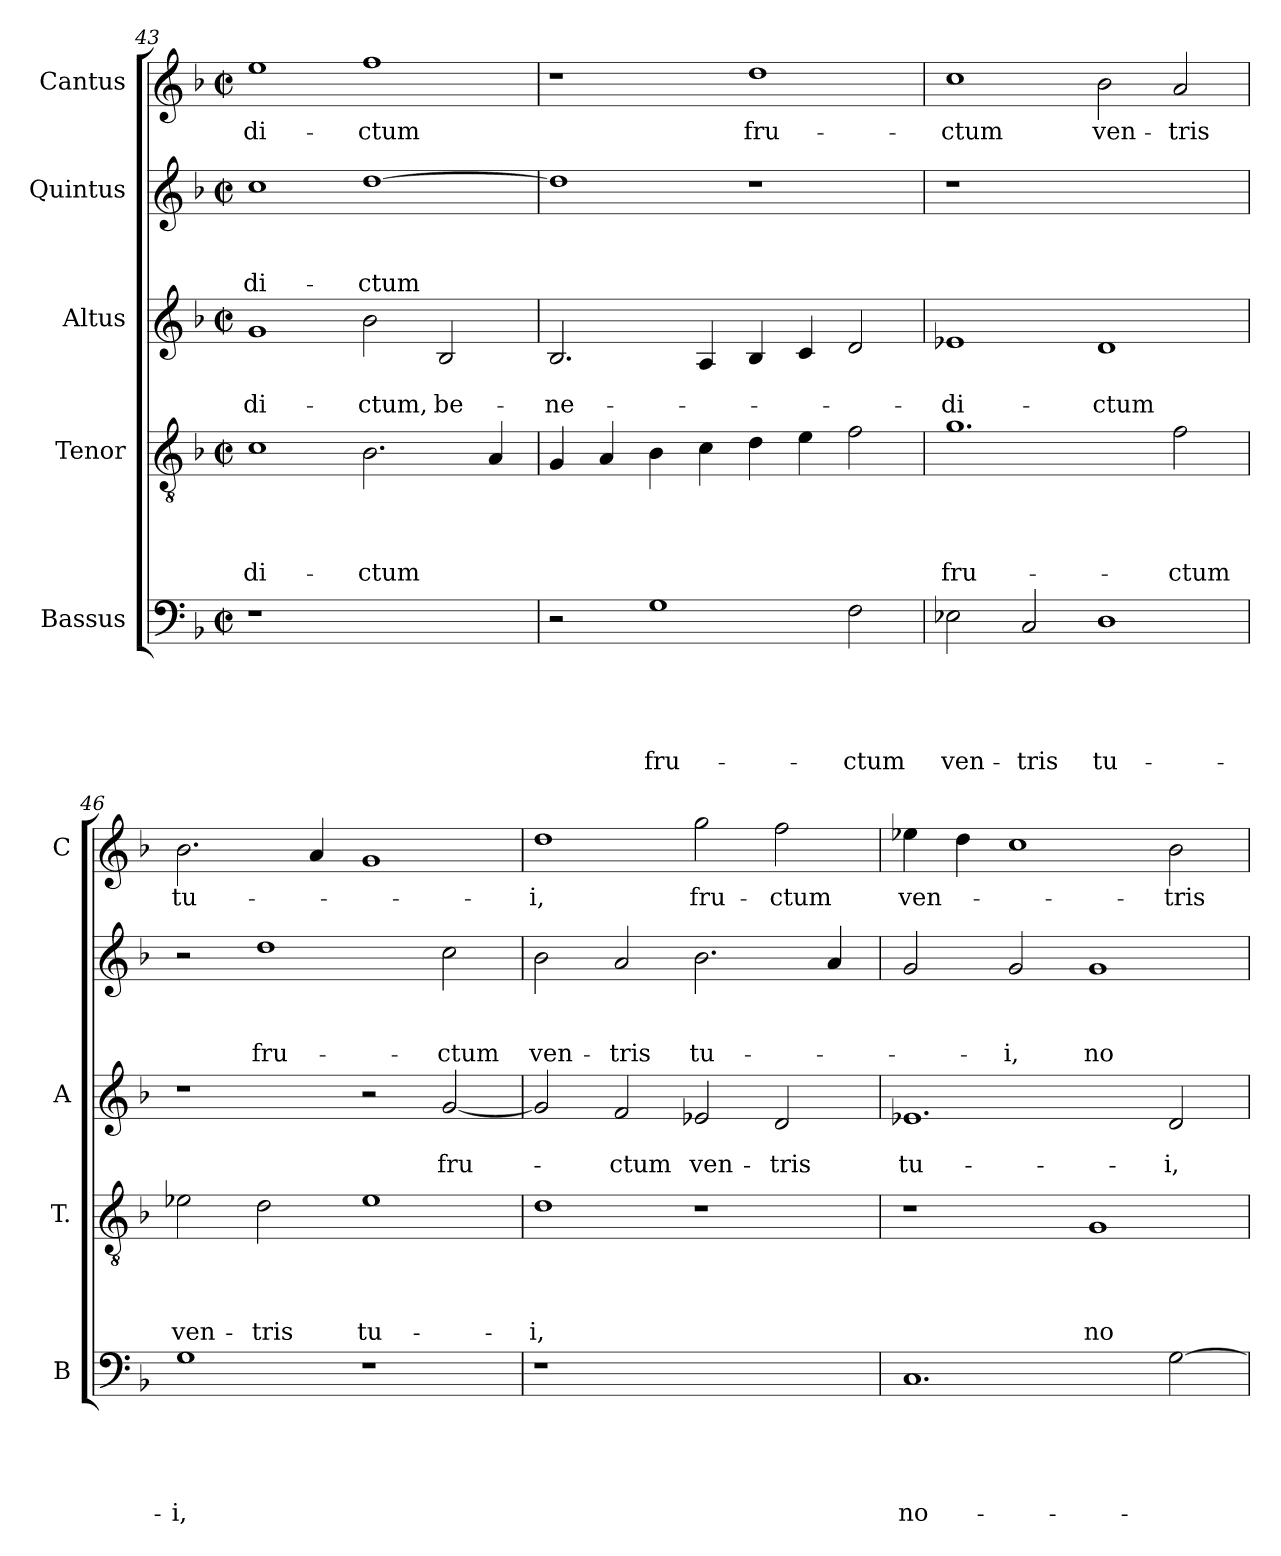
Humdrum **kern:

**kern	**text	**text	**text	**text	**text	**kern	**text	**text	**text	**text	**kern	**text	**text	**kern	**text	**text	**text	**kern	**text
*part5	*part5	*part5	*part5	*part5	*part5	*part4	*part4	*part4	*part4	*part4	*part3	*part3	*part3	*part2	*part2	*part2	*part2	*part1	*part1
*staff5	*staff5	*staff5	*staff5	*staff5	*staff5	*staff4	*staff4	*staff4	*staff4	*staff4	*staff3	*staff3	*staff3	*staff2	*staff2	*staff2	*staff2	*staff1	*staff1
*I"Bassus	*	*	*	*	*	*I"Tenor	*	*	*	*	*I"Altus	*	*	*I"Quintus	*	*	*	*I"Cantus	*
*I'B	*	*	*	*	*	*I'T.	*	*	*	*	*I'A	*	*	*	*	*	*	*I'C	*
*clefF4	*	*	*	*	*	*clefGv2	*	*	*	*	*clefG2	*	*	*clefG2	*	*	*	*clefG2	*
*k[b-]	*	*	*	*	*	*k[b-]	*	*	*	*	*k[b-]	*	*	*k[b-]	*	*	*	*k[b-]	*
*F:	*	*	*	*	*	*F:	*	*	*	*	*F:	*	*	*F:	*	*	*	*F:	*
*M2/2	*	*	*	*	*	*M2/2	*	*	*	*	*M2/2	*	*	*M2/2	*	*	*	*M2/2	*
*met(c|)	*	*	*	*	*	*met(c|)	*	*	*	*	*met(c|)	*	*	*met(c|)	*	*	*	*met(c|)	*
=43	=43	=43	=43	=43	=43	=43	=43	=43	=43	=43	=43	=43	=43	=43	=43	=43	=43	=43	=43
!	!	!	!	!	!	!	!	!	!	!LO:LY:b	!	!	!LO:LY:b	!	!	!	!LO:LY:b	!	!LO:LY:b
1r	.	.	.	.	.	1c	.	.	.	di-	1g	.	di-	1cc	.	.	di-	1ee	di-
!	!	!	!	!	!	!	!	!	!	!LO:LY:b	!	!	!LO:LY:b	!	!	!	!LO:LY:b	!	!LO:LY:b
1ryy	.	.	.	.	.	2.B-\	.	.	.	-ctum	2b-\	.	-ctum,	[1dd	.	.	-ctum	1ff	-ctum
!	!	!	!	!	!	!	!	!	!	!	!	!	!LO:LY:b	!	!	!	!	!	!
.	.	.	.	.	.	.	.	.	.	.	2B-/	.	be-	.	.	.	.	.	.
.	.	.	.	.	.	4A/	.	.	.	.	.	.	.	.	.	.	.	.	.
=44	=44	=44	=44	=44	=44	=44	=44	=44	=44	=44	=44	=44	=44	=44	=44	=44	=44	=44	=44
!	!	!	!	!	!	!	!	!	!	!	!	!	!LO:LY:b	!	!	!	!	!	!
2r	.	.	.	.	.	4G/	.	.	.	.	2.B-/	.	-ne-	1dd]	.	.	.	1r	.
.	.	.	.	.	.	4A/	.	.	.	.	.	.	.	.	.	.	.	.	.
!	!	!	!	!	!LO:LY:b	!	!	!	!	!	!	!	!	!	!	!	!	!	!
1G	.	.	.	.	fru-	4B-\	.	.	.	.	.	.	.	.	.	.	.	.	.
.	.	.	.	.	.	4c\	.	.	.	.	4A/	.	.	.	.	.	.	.	.
!	!	!	!	!	!	!	!	!	!	!	!	!	!	!	!	!	!	!	!LO:LY:b
.	.	.	.	.	.	4d\	.	.	.	.	4B-/	.	.	1r	.	.	.	1dd	fru-
.	.	.	.	.	.	4e\	.	.	.	.	4c/	.	.	.	.	.	.	.	.
!	!	!	!	!	!LO:LY:b	!	!	!	!	!	!	!	!	!	!	!	!	!	!
2F\	.	.	.	.	-ctum	2f\	.	.	.	.	2d/	.	.	.	.	.	.	.	.
=45	=45	=45	=45	=45	=45	=45	=45	=45	=45	=45	=45	=45	=45	=45	=45	=45	=45	=45	=45
!	!	!	!	!	!LO:LY:b	!	!	!	!	!LO:LY:b	!	!	!LO:LY:b	!	!	!	!	!	!LO:LY:b
2E-X\	.	.	.	.	ven-	1.g	.	.	.	fru-	1e-X	.	-di-	1r	.	.	.	1cc	-ctum
!	!	!	!	!	!LO:LY:b	!	!	!	!	!	!	!	!	!	!	!	!	!	!
2C/	.	.	.	.	-tris	.	.	.	.	.	.	.	.	.	.	.	.	.	.
!	!	!	!	!	!LO:LY:b	!	!	!	!	!	!	!	!LO:LY:b	!	!	!	!	!	!LO:LY:b
1D	.	.	.	.	tu-	.	.	.	.	.	1d	.	-ctum	1ryy	.	.	.	2b-\	ven-
!	!	!	!	!	!	!	!	!	!	!LO:LY:b	!	!	!	!	!	!	!	!	!LO:LY:b
.	.	.	.	.	.	2f\	.	.	.	-ctum	.	.	.	.	.	.	.	2a/	-tris
=46	=46	=46	=46	=46	=46	=46	=46	=46	=46	=46	=46	=46	=46	=46	=46	=46	=46	=46	=46
!	!	!	!	!	!LO:LY:b	!	!	!	!	!LO:LY:b	!	!	!	!	!	!	!	!	!LO:LY:b
1G	.	.	.	.	-i,	2e-X\	.	.	.	ven-	1r	.	.	2r	.	.	.	2.b-\	tu-
!	!	!	!	!	!	!	!	!	!	!LO:LY:b	!	!	!	!	!	!	!LO:LY:b	!	!
.	.	.	.	.	.	2d\	.	.	.	-tris	.	.	.	1dd	.	.	fru-	.	.
.	.	.	.	.	.	.	.	.	.	.	.	.	.	.	.	.	.	4a/	.
!	!	!	!	!	!	!	!	!	!	!LO:LY:b	!	!	!	!	!	!	!	!	!
1r	.	.	.	.	.	1e-	.	.	.	tu-	2r	.	.	.	.	.	.	1g	.
!	!	!	!	!	!	!	!	!	!	!	!	!	!LO:LY:b	!	!	!	!LO:LY:b	!	!
.	.	.	.	.	.	.	.	.	.	.	[2g/	.	fru-	2cc\	.	.	-ctum	.	.
=47	=47	=47	=47	=47	=47	=47	=47	=47	=47	=47	=47	=47	=47	=47	=47	=47	=47	=47	=47
!	!	!	!	!	!	!	!	!	!	!LO:LY:b	!	!	!	!	!	!	!LO:LY:b	!	!LO:LY:b
1r	.	.	.	.	.	1d	.	.	.	-i,	2g/]	.	.	2b-\	.	.	ven-	1dd	-i,
!	!	!	!	!	!	!	!	!	!	!	!	!	!LO:LY:b	!	!	!	!LO:LY:b	!	!
.	.	.	.	.	.	.	.	.	.	.	2f/	.	-ctum	2a/	.	.	-tris	.	.
!	!	!	!	!	!	!	!	!	!	!	!	!	!LO:LY:b	!	!	!	!LO:LY:b	!	!LO:LY:b
1ryy	.	.	.	.	.	1r	.	.	.	.	2e-X/	.	ven-	2.b-\	.	.	tu-	2gg\	fru-
!	!	!	!	!	!	!	!	!	!	!	!	!	!LO:LY:b	!	!	!	!	!	!LO:LY:b
.	.	.	.	.	.	.	.	.	.	.	2d/	.	-tris	.	.	.	.	2ff\	-ctum
.	.	.	.	.	.	.	.	.	.	.	.	.	.	4a/	.	.	.	.	.
!!LO:LB:g=z
=48	=48	=48	=48	=48	=48	=48	=48	=48	=48	=48	=48	=48	=48	=48	=48	=48	=48	=48	=48
!	!	!	!	!	!LO:LY:b	!	!	!	!	!	!	!	!LO:LY:b	!	!	!	!	!	!LO:LY:b
1.C	.	.	.	.	no-	1r	.	.	.	.	1.e-X	.	tu-	2g/	.	.	.	4ee-X\	ven-
.	.	.	.	.	.	.	.	.	.	.	.	.	.	.	.	.	.	4dd\	.
!	!	!	!	!	!	!	!	!	!	!	!	!	!	!	!	!	!LO:LY:b	!	!
.	.	.	.	.	.	.	.	.	.	.	.	.	.	2g/	.	.	-i,	1cc	.
!	!	!	!	!	!	!	!	!	!	!LO:LY:b	!	!	!	!	!	!	!LO:LY:b	!	!
.	.	.	.	.	.	1G	.	.	.	no-	.	.	.	1g	.	.	no-	.	.
!	!	!	!	!	!	!	!	!	!	!	!	!	!LO:LY:b	!	!	!	!	!	!LO:LY:b
[2G\	.	.	.	.	.	.	.	.	.	.	2d/	.	-i,	.	.	.	.	2b-\	-tris
=	=	=	=	=	=	=	=	=	=	=	=	=	=	=	=	=	=	=	=
*-	*-	*-	*-	*-	*-	*-	*-	*-	*-	*-	*-	*-	*-	*-	*-	*-	*-	*-	*-
